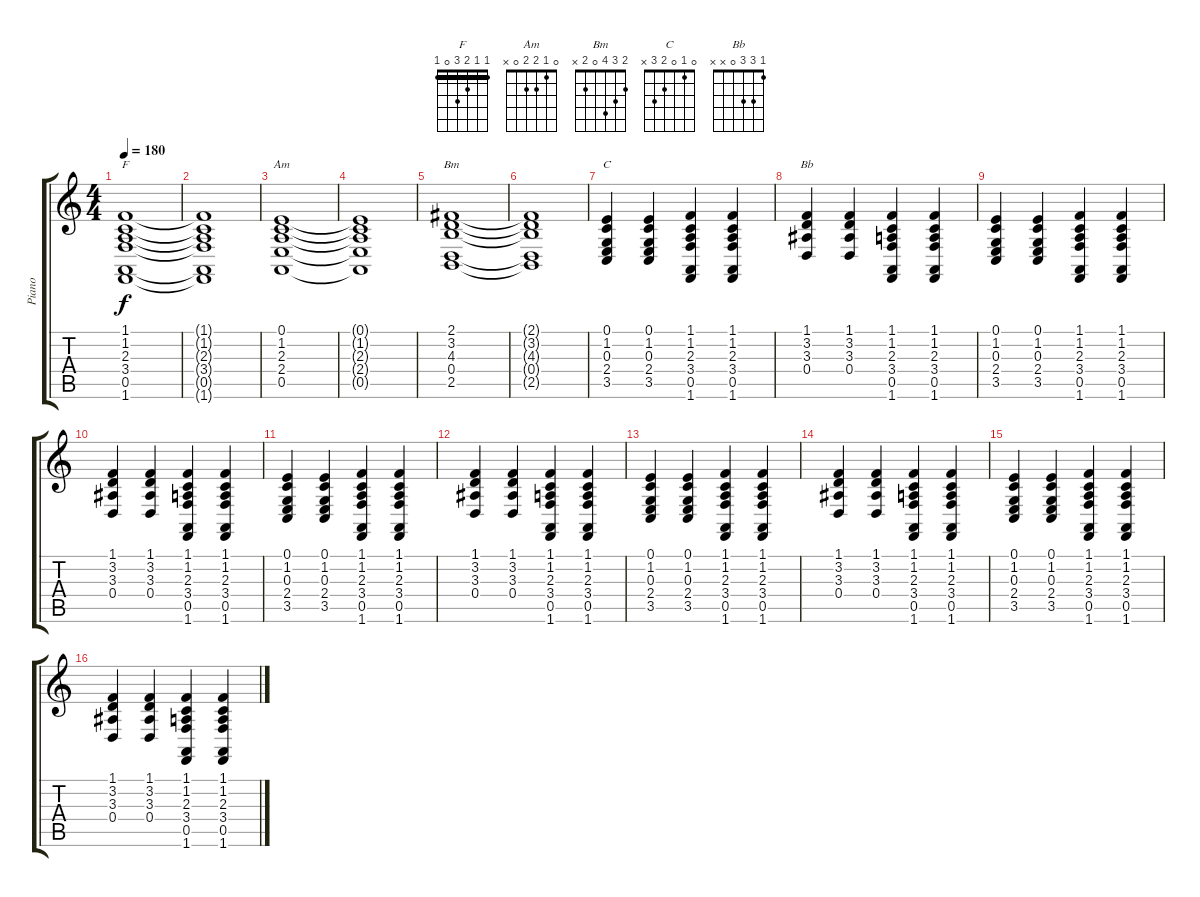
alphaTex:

\track ("Piano" "Piano") {instrument acousticgrandpiano}
\staff {score tabs}
\tuning (E4 B3 G3 D3 A2 E2) {hide}
\chord ("F" 1 1 2 3 0 1) {barre 1}
\chord ("Am" 0 1 2 2 0 x)
\chord ("Bm" 2 3 4 0 2 x)
\chord ("C" 0 1 0 2 3 x)
\chord ("Bb" 1 3 3 0 x x)
\ts (4 4)
\tempo 180
\clef g2
\ks c
(1.1 1.2 2.3 3.4 0.5 1.6).1{ch "F" dy f} |
(1.1{t} 1.2{t} 2.3{t} 3.4{t} 0.5{t} 1.6{t}).1 |
(0.1 1.2 2.3 2.4 0.5).1{ch "Am"} |
(0.1{t} 1.2{t} 2.3{t} 2.4{t} 0.5{t}).1 |
(2.1 3.2 4.3 0.4 2.5).1{ch "Bm"} |
(2.1{t} 3.2{t} 4.3{t} 0.4{t} 2.5{t}).1 |
(0.1 1.2 0.3 2.4 3.5).4{ch "C"} (0.1 1.2 0.3 2.4 3.5).4 (1.1 1.2 2.3 3.4 0.5 1.6).4 (1.1 1.2 2.3 3.4 0.5 1.6).4 |
(1.1 3.2 3.3 0.4).4{ch "Bb"} (1.1 3.2 3.3 0.4).4 (1.1 1.2 2.3 3.4 0.5 1.6).4 (1.1 1.2 2.3 3.4 0.5 1.6).4 |
(0.1 1.2 0.3 2.4 3.5).4 (0.1 1.2 0.3 2.4 3.5).4 (1.1 1.2 2.3 3.4 0.5 1.6).4 (1.1 1.2 2.3 3.4 0.5 1.6).4 |
(1.1 3.2 3.3 0.4).4 (1.1 3.2 3.3 0.4).4 (1.1 1.2 2.3 3.4 0.5 1.6).4 (1.1 1.2 2.3 3.4 0.5 1.6).4 |
(0.1 1.2 0.3 2.4 3.5).4 (0.1 1.2 0.3 2.4 3.5).4 (1.1 1.2 2.3 3.4 0.5 1.6).4 (1.1 1.2 2.3 3.4 0.5 1.6).4 |
(1.1 3.2 3.3 0.4).4 (1.1 3.2 3.3 0.4).4 (1.1 1.2 2.3 3.4 0.5 1.6).4 (1.1 1.2 2.3 3.4 0.5 1.6).4 |
(0.1 1.2 0.3 2.4 3.5).4 (0.1 1.2 0.3 2.4 3.5).4 (1.1 1.2 2.3 3.4 0.5 1.6).4 (1.1 1.2 2.3 3.4 0.5 1.6).4 |
(1.1 3.2 3.3 0.4).4 (1.1 3.2 3.3 0.4).4 (1.1 1.2 2.3 3.4 0.5 1.6).4 (1.1 1.2 2.3 3.4 0.5 1.6).4 |
(0.1 1.2 0.3 2.4 3.5).4 (0.1 1.2 0.3 2.4 3.5).4 (1.1 1.2 2.3 3.4 0.5 1.6).4 (1.1 1.2 2.3 3.4 0.5 1.6).4 |
(1.1 3.2 3.3 0.4).4 (1.1 3.2 3.3 0.4).4 (1.1 1.2 2.3 3.4 0.5 1.6).4 (1.1 1.2 2.3 3.4 0.5 1.6).4
